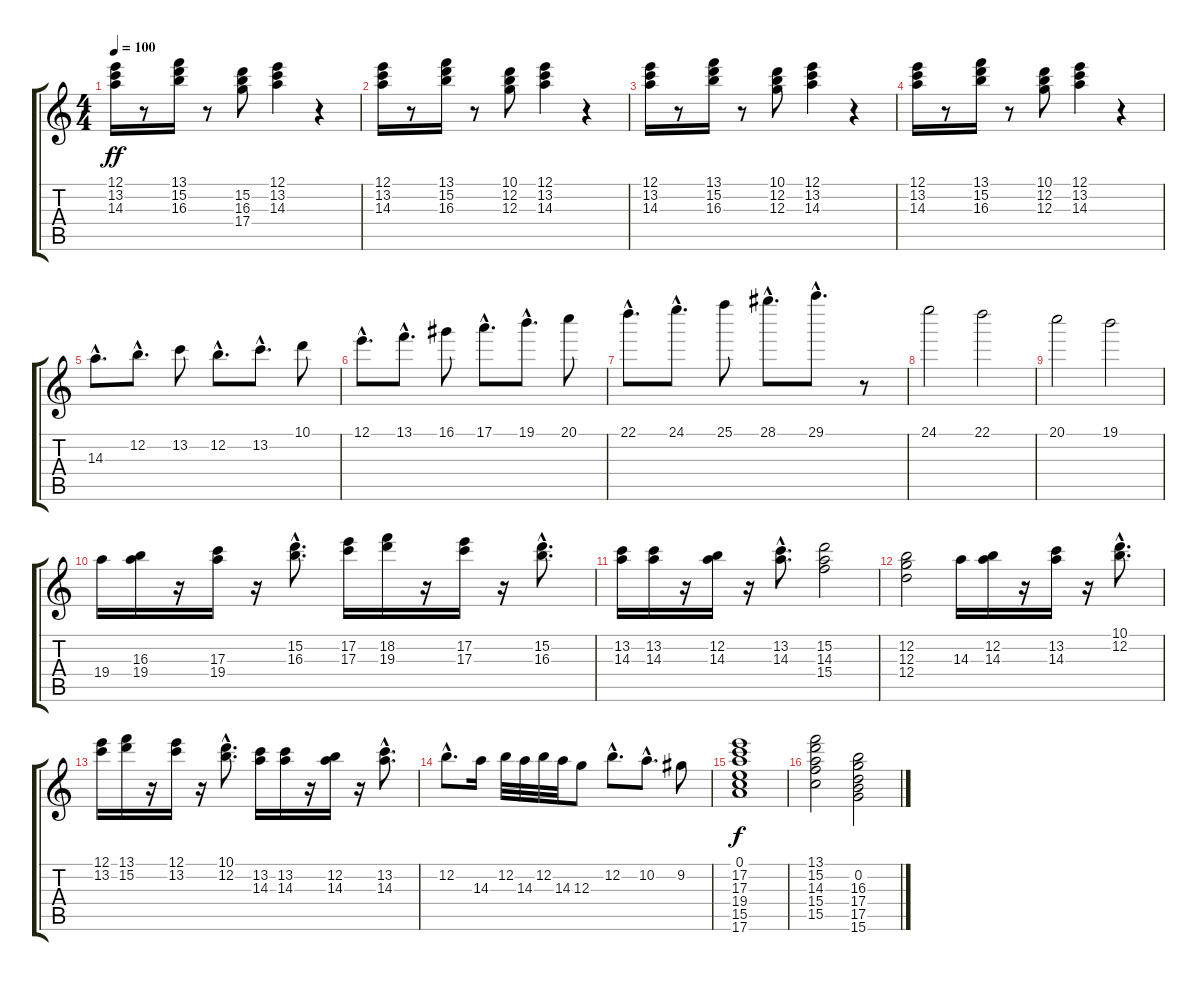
\track "" {instrument distortionguitar}
\staff {score tabs}
\tuning (E4 B3 G3 D3 A2 E2) {hide}
\ts (4 4)
\tempo 100
\clef g2
\ks c
(12.1 13.2 14.3).16{dy ff instrument distortionguitar} r.8 (13.1 15.2 16.3).16 r.8 (15.2 16.3 17.4).8 (12.1 13.2 14.3).4 r.4 |
(12.1 13.2 14.3).16 r.8 (13.1 15.2 16.3).16 r.8 (10.1 12.2 12.3).8 (12.1 13.2 14.3).4 r.4 |
(12.1 13.2 14.3).16 r.8 (13.1 15.2 16.3).16 r.8 (10.1 12.2 12.3).8 (12.1 13.2 14.3).4 r.4 |
(12.1 13.2 14.3).16 r.8 (13.1 15.2 16.3).16 r.8 (10.1 12.2 12.3).8 (12.1 13.2 14.3).4 r.4 |
14.3{hac}.8{d} 12.2{hac}.8{d} 13.2.8 12.2{hac}.8{d} 13.2{hac}.8{d} 10.1.8 |
12.1{hac}.8{d} 13.1{hac}.8{d} 16.1.8 17.1{hac}.8{d} 19.1{hac}.8{d} 20.1.8 |
22.1{hac}.8{d} 24.1{hac}.8{d} 25.1.8 28.1{hac}.8{d} 29.1{hac}.8{d} r.8 |
24.1.2 22.1.2 |
20.1.2 19.1.2 |
19.4.16{instrument distortionguitar} (16.3 19.4).16 r.16 (17.3 19.4).16 r.16 (15.2{hac} 16.3{hac}).8{d} (17.2 17.3).16 (18.2 19.3).16 r.16 (17.2 17.3).16 r.16 (15.2{hac} 16.3{hac}).8{d} |
(13.2 14.3).16 (13.2 14.3).16 r.16 (12.2 14.3).16 r.16 (13.2{hac} 14.3{hac}).8{d} (15.2 14.3 15.4).2 |
(12.2 12.3 12.4).2 14.3.16 (12.2 14.3).16 r.16 (13.2 14.3).16 r.16 (10.1{hac} 12.2{hac}).8{d} |
(12.1 13.2).16 (13.1 15.2).16 r.16 (12.1 13.2).16 r.16 (10.1{hac} 12.2{hac}).8{d} (13.2 14.3).16 (13.2 14.3).16 r.16 (12.2 14.3).16 r.16 (13.2{hac} 14.3{hac}).8{d} |
12.2{hac}.8{d} 14.3.16 12.2.32 14.3.32 12.2.32 14.3.32 12.3.8 12.2{hac}.8{d} 10.2{hac}.8{d} 9.2.8 |
(0.1 17.2 17.3 19.4 15.5 17.6).1{dy f instrument distortionguitar} |
(13.1 15.2 14.3 15.4 15.5).2 (0.2 16.3 17.4 17.5 15.6).2
